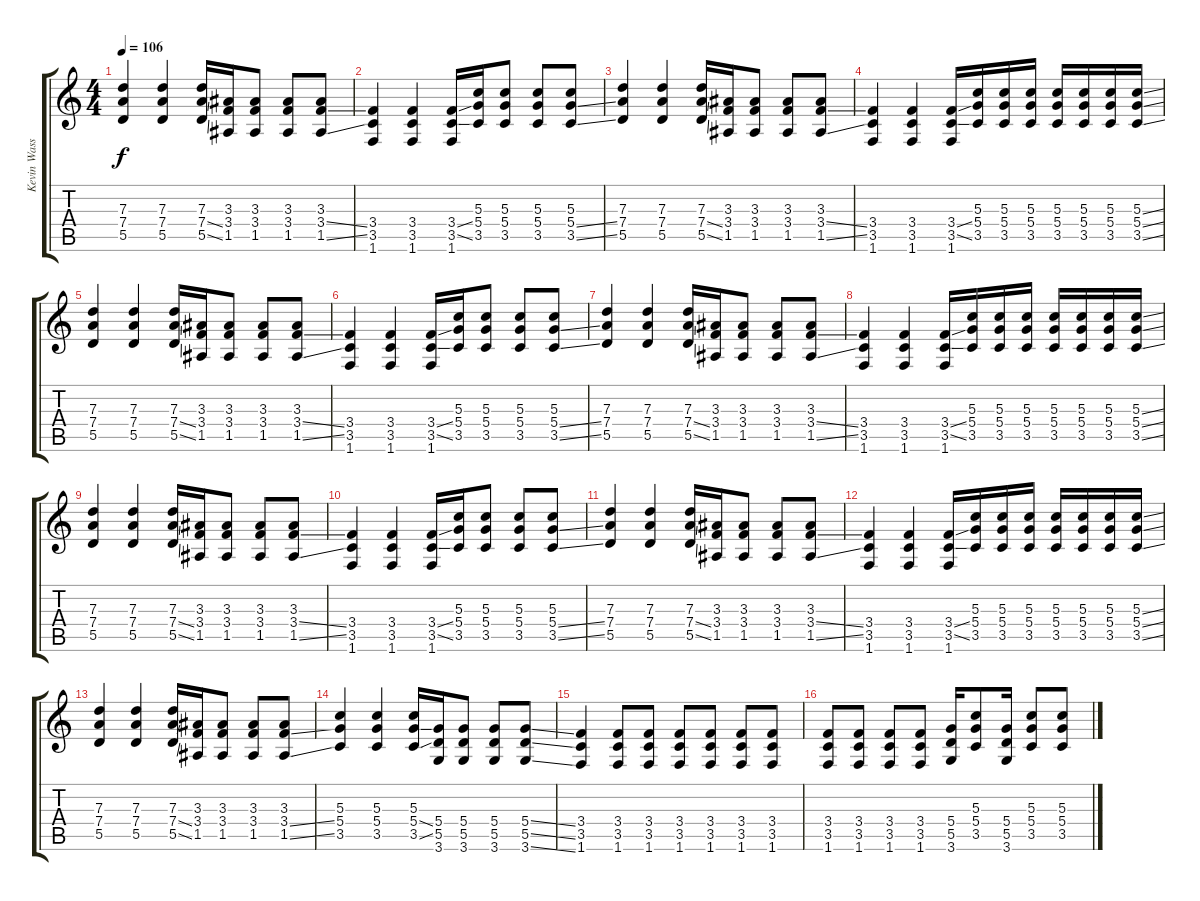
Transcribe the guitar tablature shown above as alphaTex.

\track ("Kevin Wasserman - Guitar" "Kevin Wass") {instrument overdrivenguitar}
\staff {score tabs}
\tuning (E4 B3 G3 D3 A2 E2) {hide}
\ts (4 4)
\tempo 106
\clef g2
\ks c
(7.3 7.4 5.5).4{dy f} (7.3 7.4 5.5).4 (7.3 7.4{ss} 5.5{ss}).16 (3.3 3.4 1.5).16 (3.3 3.4 1.5).8 (3.3 3.4 1.5).8 (3.3 3.4{ss} 1.5{ss}).8 |
(3.4 3.5 1.6).4 (3.4 3.5 1.6).4 (3.4{ss} 3.5{ss} 1.6).16 (5.3 5.4 3.5).16 (5.3 5.4 3.5).8 (5.3 5.4 3.5).8 (5.3 5.4{ss} 3.5{ss}).8 |
(7.3 7.4 5.5).4 (7.3 7.4 5.5).4 (7.3 7.4{ss} 5.5{ss}).16 (3.3 3.4 1.5).16 (3.3 3.4 1.5).8 (3.3 3.4 1.5).8 (3.3 3.4{ss} 1.5{ss}).8 |
(3.4 3.5 1.6).4 (3.4 3.5 1.6).4 (3.4{ss} 3.5{ss} 1.6).16 (5.3 5.4 3.5).16 (5.3 5.4 3.5).16 (5.3 5.4 3.5).16 (5.3 5.4 3.5).16 (5.3 5.4 3.5).16 (5.3 5.4 3.5).16 (5.3{ss} 5.4{ss} 3.5{ss}).16 |
(7.3 7.4 5.5).4 (7.3 7.4 5.5).4 (7.3 7.4{ss} 5.5{ss}).16 (3.3 3.4 1.5).16 (3.3 3.4 1.5).8 (3.3 3.4 1.5).8 (3.3 3.4{ss} 1.5{ss}).8 |
(3.4 3.5 1.6).4 (3.4 3.5 1.6).4 (3.4{ss} 3.5{ss} 1.6).16 (5.3 5.4 3.5).16 (5.3 5.4 3.5).8 (5.3 5.4 3.5).8 (5.3 5.4{ss} 3.5{ss}).8 |
(7.3 7.4 5.5).4 (7.3 7.4 5.5).4 (7.3 7.4{ss} 5.5{ss}).16 (3.3 3.4 1.5).16 (3.3 3.4 1.5).8 (3.3 3.4 1.5).8 (3.3 3.4{ss} 1.5{ss}).8 |
(3.4 3.5 1.6).4 (3.4 3.5 1.6).4 (3.4{ss} 3.5{ss} 1.6).16 (5.3 5.4 3.5).16 (5.3 5.4 3.5).16 (5.3 5.4 3.5).16 (5.3 5.4 3.5).16 (5.3 5.4 3.5).16 (5.3 5.4 3.5).16 (5.3{ss} 5.4{ss} 3.5{ss}).16 |
(7.3 7.4 5.5).4 (7.3 7.4 5.5).4 (7.3 7.4{ss} 5.5{ss}).16 (3.3 3.4 1.5).16 (3.3 3.4 1.5).8 (3.3 3.4 1.5).8 (3.3 3.4{ss} 1.5{ss}).8 |
(3.4 3.5 1.6).4 (3.4 3.5 1.6).4 (3.4{ss} 3.5{ss} 1.6).16 (5.3 5.4 3.5).16 (5.3 5.4 3.5).8 (5.3 5.4 3.5).8 (5.3 5.4{ss} 3.5{ss}).8 |
(7.3 7.4 5.5).4 (7.3 7.4 5.5).4 (7.3 7.4{ss} 5.5{ss}).16 (3.3 3.4 1.5).16 (3.3 3.4 1.5).8 (3.3 3.4 1.5).8 (3.3 3.4{ss} 1.5{ss}).8 |
(3.4 3.5 1.6).4 (3.4 3.5 1.6).4 (3.4{ss} 3.5{ss} 1.6).16 (5.3 5.4 3.5).16 (5.3 5.4 3.5).16 (5.3 5.4 3.5).16 (5.3 5.4 3.5).16 (5.3 5.4 3.5).16 (5.3 5.4 3.5).16 (5.3{ss} 5.4{ss} 3.5{ss}).16 |
(7.3 7.4 5.5).4 (7.3 7.4 5.5).4 (7.3 7.4{ss} 5.5{ss}).16 (3.3 3.4 1.5).16 (3.3 3.4 1.5).8 (3.3 3.4 1.5).8 (3.3 3.4{ss} 1.5{ss}).8 |
(5.3 5.4 3.5).4 (5.3 5.4 3.5).4 (5.3 5.4{ss} 3.5{ss}).16 (5.4 5.5 3.6).16 (5.4 5.5 3.6).8 (5.4 5.5 3.6).8 (5.4{ss} 5.5{ss} 3.6{ss}).8 |
(3.4 3.5 1.6).4 (3.4 3.5 1.6).8 (3.4 3.5 1.6).8 (3.4 3.5 1.6).8 (3.4 3.5 1.6).8 (3.4 3.5 1.6).8 (3.4 3.5 1.6).8 |
(3.4 3.5 1.6).8 (3.4 3.5 1.6).8 (3.4 3.5 1.6).8 (3.4 3.5 1.6).8 (5.4 5.5 3.6).16 (5.3 5.4 3.5).8 (5.4 5.5 3.6).16 (5.3 5.4 3.5).8 (5.3 5.4 3.5).8
